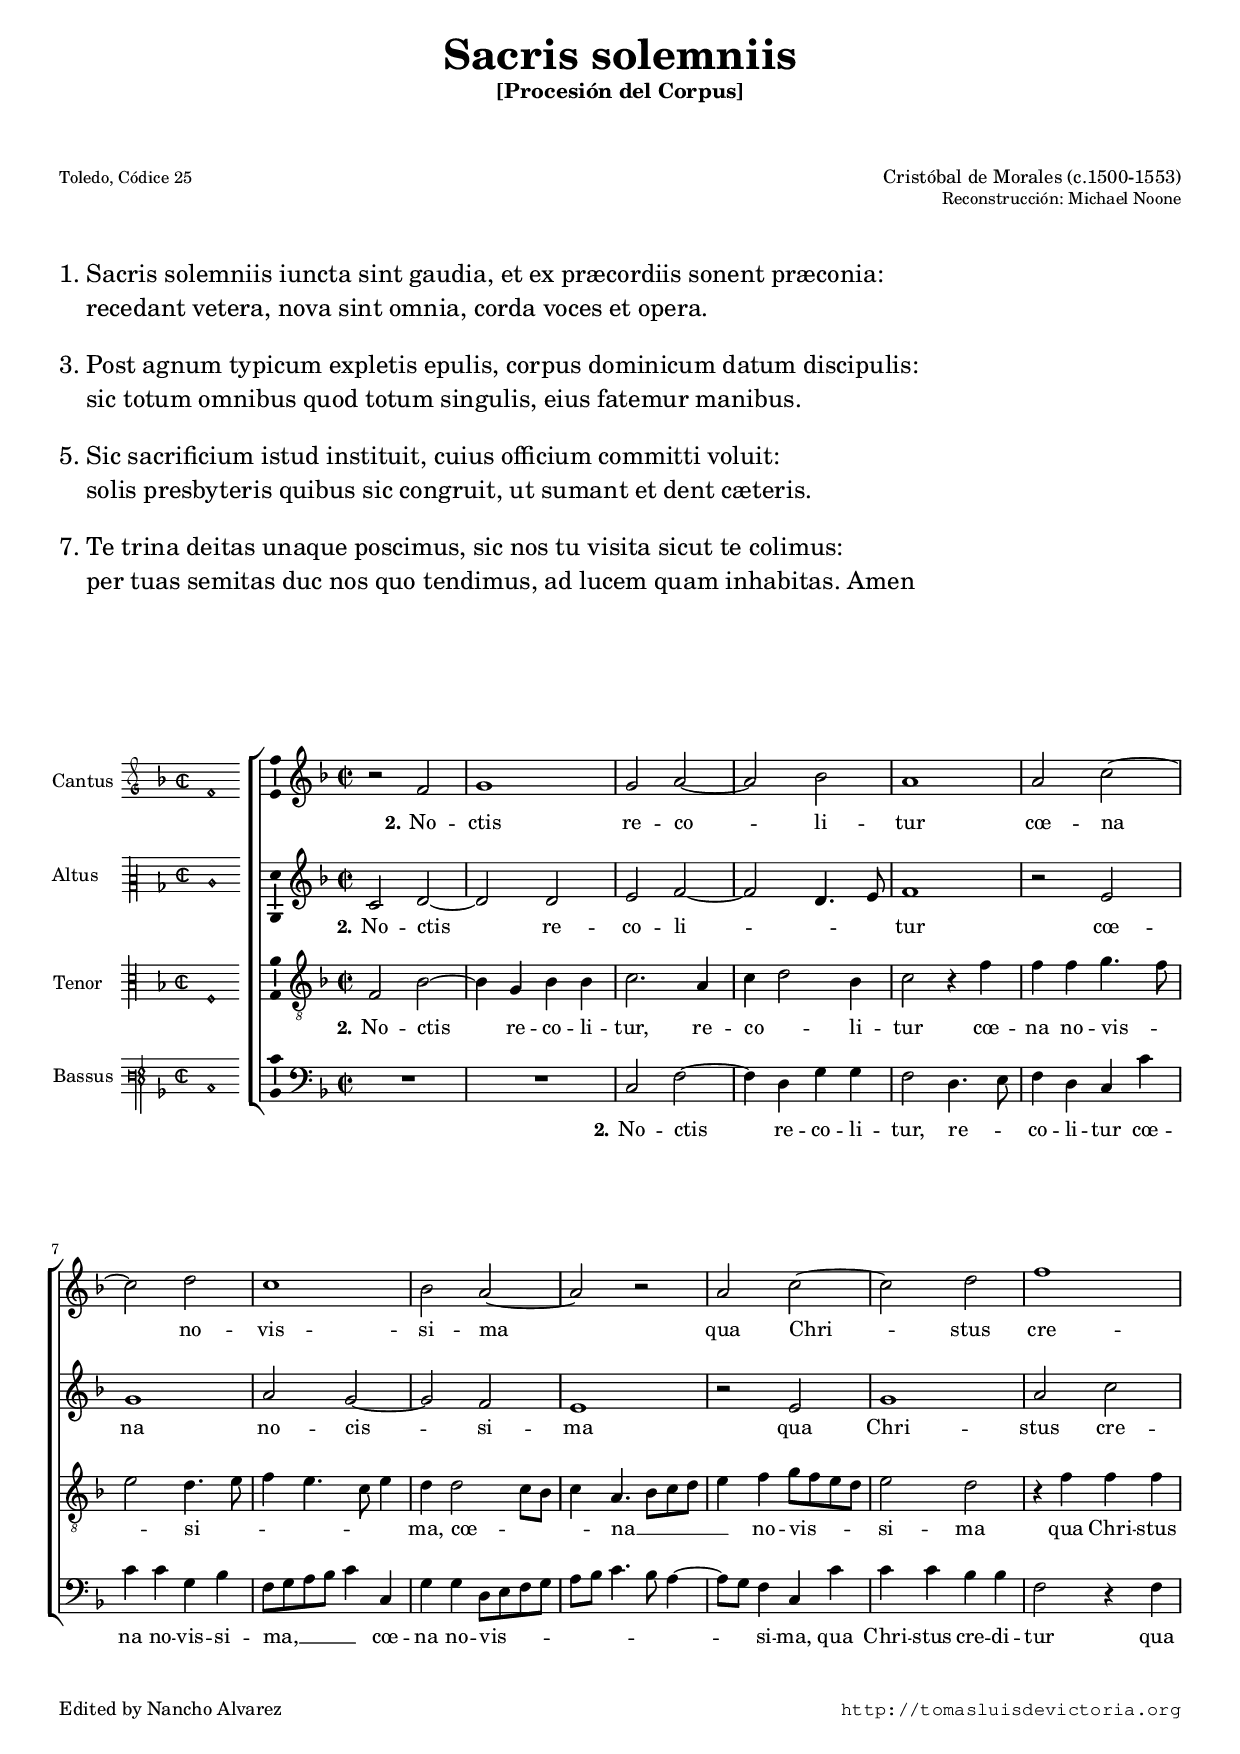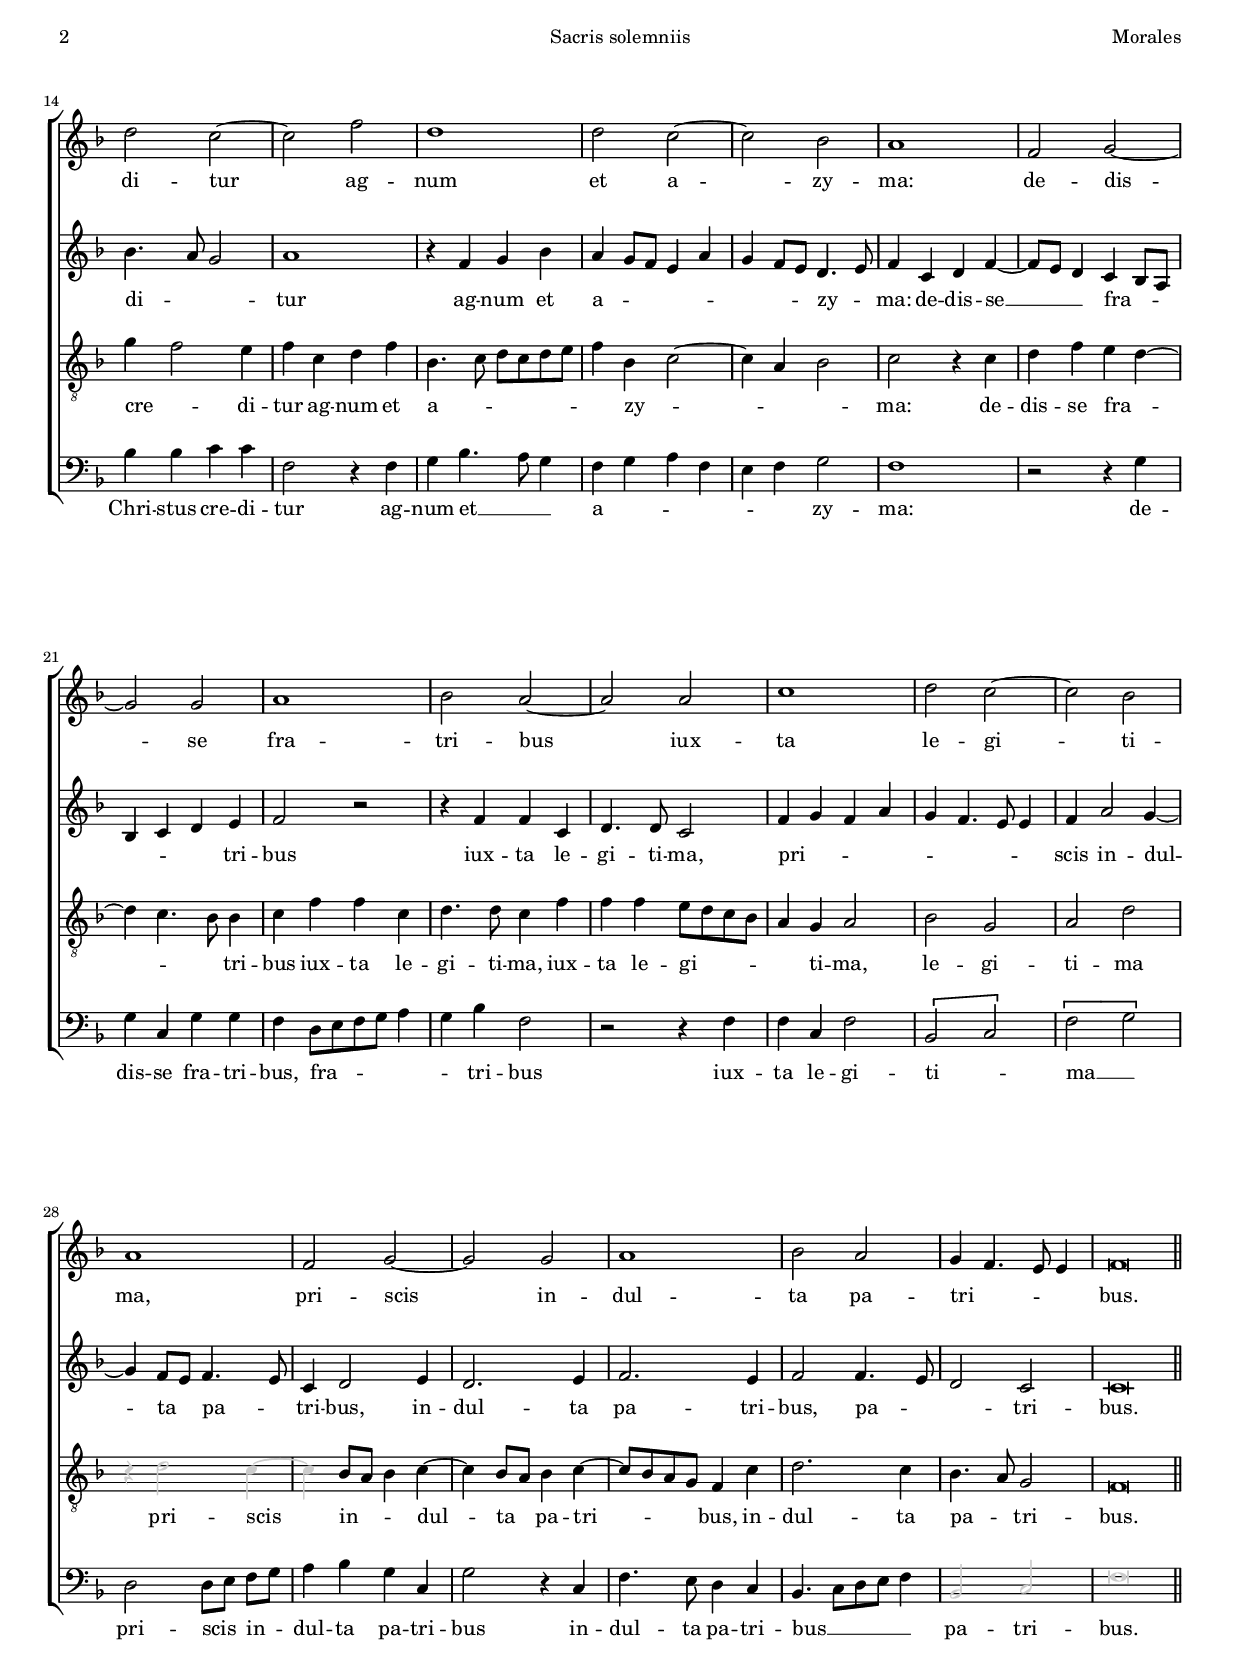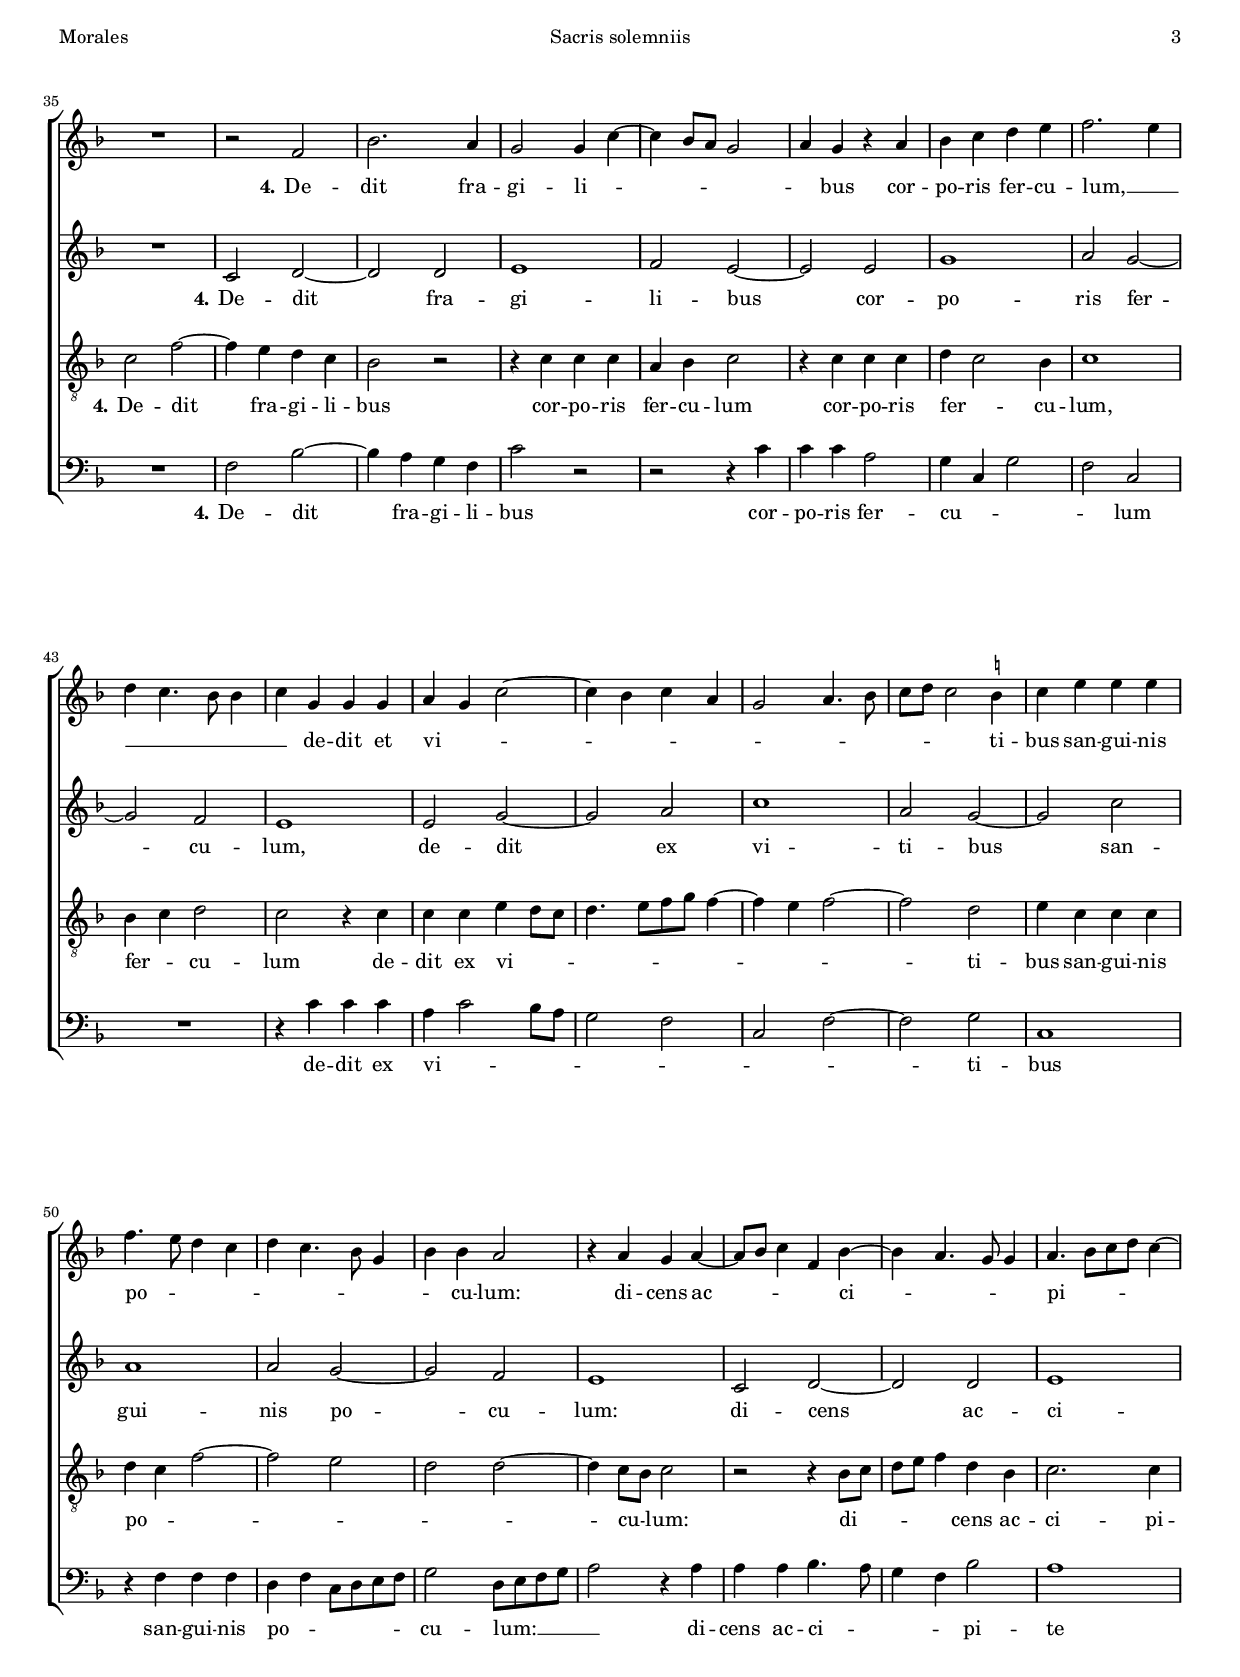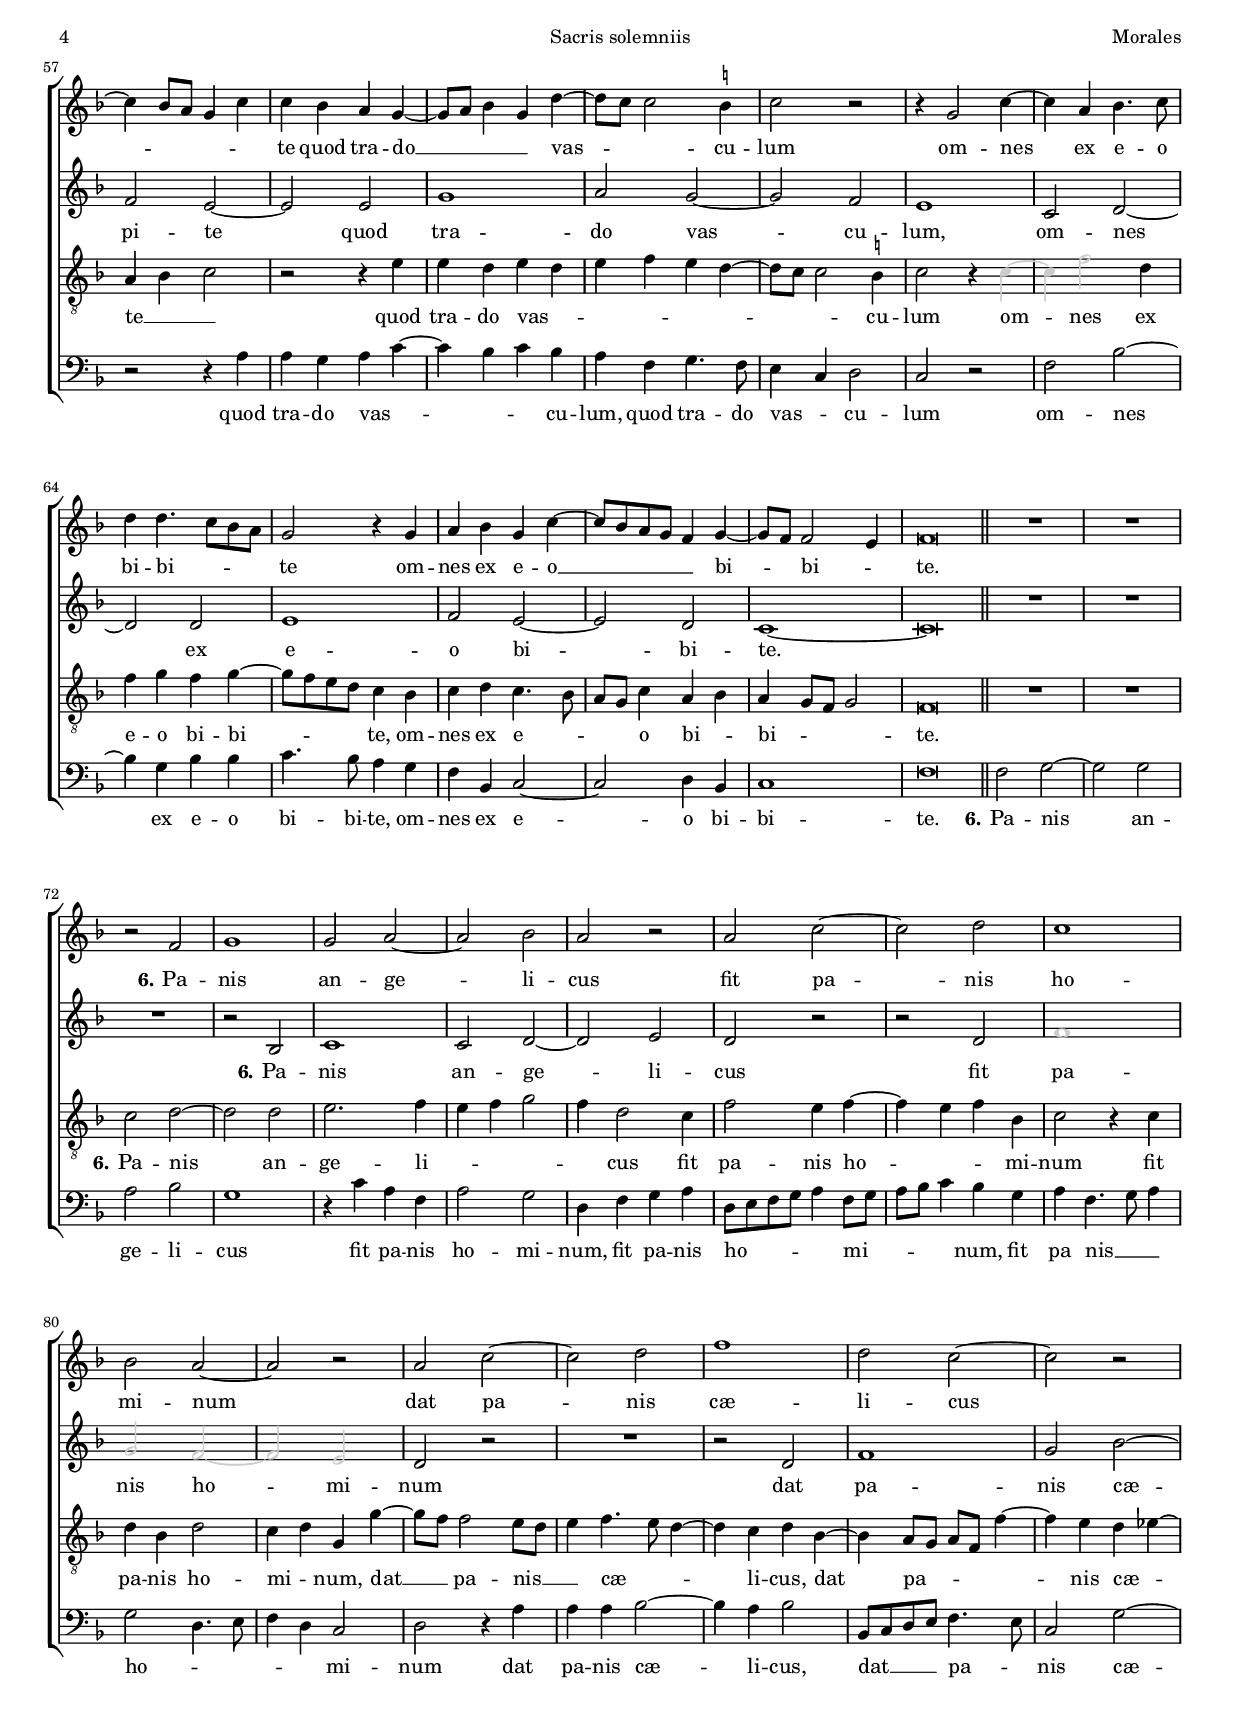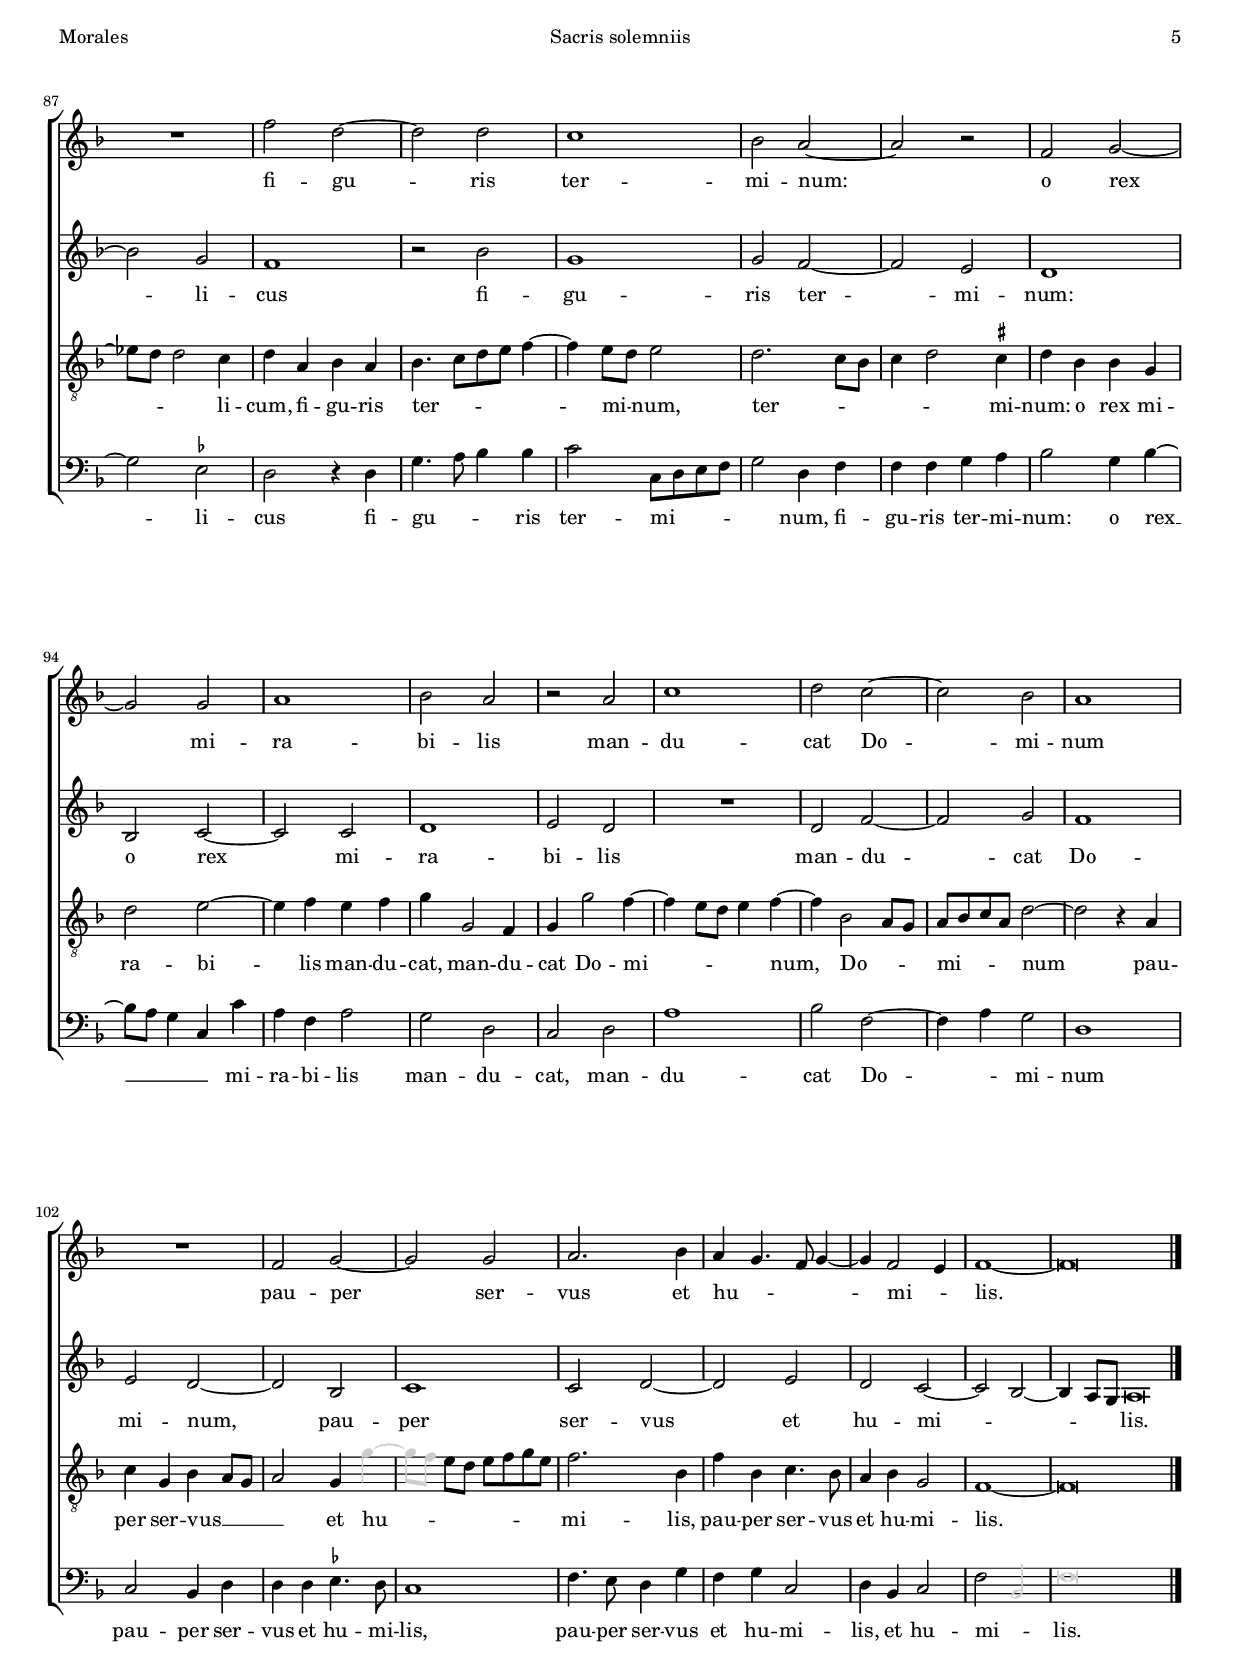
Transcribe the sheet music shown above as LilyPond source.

\version "2.18.0"

#(set-default-paper-size "a4")
#(set-global-staff-size 16.3)
#(ly:set-option 'point-and-click #f)
%mobile -s15.5 -i3.2 -ball

mtempo={\tempo 4 = 100}
mtempob={\tempo 4 = 50}

colorclaro=#(rgb-color .8 .8 .8)
coloroscuro=#(rgb-color 0 0 0)

mnon={
\override NoteHead.color = \colorclaro
\override Stem.color = \colorclaro
\override Beam.color = \colorclaro
\override Flag.color = \colorclaro
\override Dots.color = \colorclaro
\override Tie.color = \colorclaro
\override Rest.color = \colorclaro
\override AccidentalSuggestion.color = \colorclaro
\override MultiMeasureRest.color = \colorclaro
}
mnoff={
\override NoteHead.color = \coloroscuro
\override Stem.color = \coloroscuro
\override Beam.color = \coloroscuro
\override Flag.color = \coloroscuro
\override Dots.color = \coloroscuro
\override Tie.color = \coloroscuro
\override Rest.color = \coloroscuro
\override AccidentalSuggestion.color = \coloroscuro
\override MultiMeasureRest.color = \coloroscuro
}

italicas=\override LyricText.font-shape = #'italic
rectas=\override LyricText.font-shape = #'upright
ss=\once \set suggestAccidentals = ##t
incipitwidth = 20

htitle="Sacris solemniis"
hcomposer="Morales"

\header {
	title=\markup{\fontsize #3 "Sacris solemniis"}
	subtitle="[Procesión del Corpus]" % himno de maitines
	subsubtitle=\markup{\null \vspace #2 }
	composer=\markup{\right-column{"Cristóbal de Morales (c.1500-1553)" \smaller \raise #1 "Reconstrucción: Michael Noone"}}
        pdfauthor=\composer
	%opus="(-)"
	poet=\markup{\smaller "Toledo, Códice 25"} 
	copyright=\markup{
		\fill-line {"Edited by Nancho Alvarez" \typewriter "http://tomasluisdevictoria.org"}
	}
%	tagline=""
}

global={\key f \major \time 2/2 \skip 1*34 \bar "||" \pageBreak
				\skip 1*35 \bar "||"
				\skip 1*40 \bar "|."

}

cantus=\relative c'{
	r2 f
	g1
	g2 a ~
	a bes
	a1
	a2 c ~
	c d
	c1
	bes2 a ~
	a r
	a c ~
	c d
	f1
	d2 c ~
	c f
	d1
	d2 c ~
	c bes
	a1
	f2 g ~
	g g
	a1
	bes2 a ~
	a a
	c1
	d2 c ~
	c bes
	a1
	f2 g ~
	g2 g
	a1
	bes2 a
	g4 f4. e8 e4
	f\breve*1/2
	R1
	r2 f
	bes2. a4
	g2 g4 c ~
	c4 bes8 a g2
	a4 g r a
	bes c d e
	f2. e4
	d c4. bes8 bes4 % mn \ss b
	c4 g g g
	a g c2 ~
	c4 bes c a
	g2 a4. bes8
	c d c2 \ss b4
	c4 e e e
	f4. e8 d4 c
	d4 c4. bes8 g4
	bes4 bes a2
	r4 a g a ~
	a8 bes c4 f, bes4 ~
	bes4 a4. g8 g4
	a4. bes8[ c d] c4 ~
	c bes8 a g4 c
	c bes a g ~
	g8 a bes4 g d' ~
	d8 c c2 \ss b4
	c2 r
	r4 g2 c4 ~
	c a bes4. c8
	d4 d4. c8 bes a
	g2 r4 g
	a bes g c ~
	c8 bes a g f4 g ~
	g8 f f2 e4 
	f\breve*1/2
	R1*2
	r2 f
	g1
	g2 a ~
	a bes
	a r
	a2 c ~
	c d
	c1
	bes2 a ~
	a r
	a2 c ~
	c d
	f1
	d2 c ~
	c r
	R1
	f2 d ~
	d d 
	c1
	bes2 a ~
	a r
	f2 g ~
	g g 
	a1
	bes2 a
	r2 a
	c1
	d2 c ~
	c bes
	a1
	R1
	f2 g ~
	g g
	a2. bes4
	a4 g4. f8 g4 ~
	g4 f2 e4
	f1 ~
	f\breve*1/2
}

altus=\relative c'{
	c2 d ~
	d d
	e f ~
	f d4. e8
	f1
	r2 e
	g1
	a2 g ~
	g f
	e1
	r2 e
	g1
	a2 c
	bes4. a8 g2
	a1
	r4 f g bes
	a g8 f e4 a
	g f8 e d4. e8
	f4 c d f ~ 
	f8 e d4 c bes8 a
	bes4 c d e
	f2 r
	r4 f f c
	d4. d8 c2
	f4 g f a 
	g f4. e8 e4
	f4 a2 g4 ~
	g f8 e f4. e8
	c4 d2 e4
	d2. e4
	f2. e4
	f2 f4. e8
	d2 c
	c\breve*1/2
	R1
	c2 d ~
	d d
	e1
	f2 e ~
	e e
	g1
	a2 g ~
	g f
	e1
	e2 g ~
	g a
	c1
	a2 g ~
	g c
	a1
	a2 g ~
	g f
	e1
	c2 d ~
	d d
	e1
	f2 e ~
	e e
	g1
	a2 g ~
	g f
	e1
	c2 d ~
	d d
	e1
	f2 e ~
	e d
	c1 ~
	c\breve*1/2
	R1*3
	r2 bes
	c1
	c2 d ~
	d e 
	d r
	r d
	\mnon f1
	g2 f ~
	f e \mnoff 
	d2 r
	R1
	r2 d
	f1
	g2 bes ~
	bes g
	f1
	r2 bes
	g1
	g2 f ~
	f e
	d1
	bes2 c ~
	c c
	d1
	e2 d
	R1
	d2 f ~
	f g
	f1
	e2 d ~
	d bes
	c1
	c2 d ~
	d e
	d c ~
	c bes ~
	bes4 a8 g \mtempob a\breve*1/4
}

tenor=\relative c{
	f2 bes ~
	bes4 g bes bes
	c2. a4
	c4 d2 bes4
	c2 r4 f
	f f g4. f8
	e2 d4. e8
	f4 e4. c8 e4
	d4 d2 c8 bes
	c4 a4. bes8 c d
	e4 f g8 f e d
	e2 d
	r4 f f f
	g4 f2 e4
	f4 c d f
	bes,4. c8 d c d e
	f4 bes, c2 ~
	c4 a bes2
	c r4 c
	d4 f e d ~
	d c4. bes8 bes4
	c4 f f c
	d4. d8 c4 f
	f f e8 d c bes
	a4 g a2
	bes2 g
	a d
	\mnon r4 d2 c4 ~
	c \mnoff bes8 a bes4 c4 ~
	c bes8 a bes4 c ~
	c8 bes a g f4 c'
	d2. c4
	bes4. a8 g2
	f\breve*1/2
	c'2 f ~
	f4 e d c
	bes2 r
	r4 c c c
	a bes c2
	r4 c c c
	d4 c2 bes4
	c1
	bes4 c d2
	c r4 c
	c c e d8 c 
	d4. e8[ f g] f4 ~
	f e f2 ~
	f d
	e4 c c c
	d c f2 ~
	f e
	d d ~
	d4 c8 bes c2 
	r2 r4 bes8 c
	d e f4 d bes
	c2. c4
	a bes c2
	r2 r4 e
	e d e d
	e4 f e d ~
	d8 c c2 \ss b4
	c2 r4 \mnon c ~
	c f2 \mnoff d4
	f g f g ~
	g8 f e d c4 bes
	c d c4. bes8
	a g c4 a bes
	a4 g8 f g2
	f\breve*1/2
	R1*2
	c'2 d ~
	d d
	e2. f4
	e f g2
	f4 d2 c4
	f2 e4 f ~
	f e f bes,
	c2 r4 c
	d4 bes d2
	c4 d g, g' ~
	g8 f f2 e8 d
	e4 f4. e8 d4 ~
	d c d bes4 ~
	bes4 a8 g a8 f f'4 ~
	f e d ees4 ~
	ees8 d d2 c4
	d4 a bes a
	bes4. c8[ d e] f4 ~
	f4 e8 d e2
	d2. c8 bes
	c4 d2 \ss cis4
	d4 bes bes g
	d'2 e ~
	e4 f e f
	g4 g,2 f4
	g4 g'2 f4 ~
	f e8 d e4 f4 ~
	f bes,2 a8 g
	a bes c a d2 ~
	d r4 a
	c g bes a8 g
	a2 g4 \mnon g' ~
	g8 f \mnoff e8[ d] e[ f g e]
	f2. bes,4
	f'4 bes, c4. bes8
	a4 bes g2
	f1 ~
	f\breve*1/2
}

bassus=\relative c{
	R1*2
	c2 f ~
	f4 d g g
	f2 d4. e8
	f4 d c c'
	c c g bes
	f8 g a bes c4 c,
	g'4 g d8 e f g
	a bes c4. bes8 a4 ~
	a8 g f4 c c'
	c c bes bes
	f2 r4 f
	bes bes c c
	f,2 r4 f
	g bes4. a8 g4
	f g a f
	e f g2
	f1
	r2 r4 g
	g c, g' g
	f d8[ e f g] a4
	g4 bes f2
	r2 r4 f
	f c f2
	\[bes, c\]
	\[f g\]
	d2 d8[ e] f[ g]
	a4 bes g c,
	g'2 r4 c,
	f4. e8 d4 c
	bes4. c8[ d e] f4
	\mnon bes,2 c
	f\breve*1/2 \mnoff 
	R1
	f2 bes ~
	bes4 a g f
	c'2 r
	r2 r4 c
	c c a2
	g4 c, g'2
	f c
	R1
	r4 c' c c
	a4 c2 bes8 a
	g2 f
	c f ~
	f g
	c,1
	r4 f f f
	d f c8 d e f
	g2 d8 e f g
	a2 r4 a
	a a bes4. a8
	g4 f bes2
	a1 
	r2 r4 a
	a g a c ~
	c bes c bes
	a4 f g4. f8
	e4 c d2
	c r
	f2 bes ~
	bes4 g bes bes
	c4. bes8 a4 g
	f bes, c2 ~
	c d4 bes
	c1
	f\breve*1/2
	f2 g ~
	g g
	a bes
	g1
	r4 c a f
	a2 g
	d4 f g a
	d,8 e f g a4 f8 g
	a bes c4 bes g
	a f4. g8 a4
	g2 d4. e8
	f4 d c2
	d r4 a'
	a a bes2 ~
	bes4 a bes2
	bes,8 c d e f4. e8
	c2 g' ~
	g \ss ees
	d2 r4 d
	g4. a8 bes4 bes
	c2 c,8 d e f
	g2 d4 f
	f f g a
	bes2 g4 bes ~
	bes8 a g4 c, c'
	a f a2
	g2 d
	c d
	a'1
	bes2 f ~
	f4 a g2
	d1
	c2 bes4 d
	d d \ss ees4. d8
	c1
	f4. e8 d4 g
	f g c,2
	d4 bes c2
	f \mnon bes,
	f'\breve*1/2 \mnoff
}

% Application of text completely reworked editorially

textocantus=\lyricmode{
\set stanza = "2."
No -- ctis re -- co -- li -- tur cœ -- na no -- vis -- si -- ma
qua Chri -- stus cre -- di -- tur ag -- num
et a -- zy -- ma:
de -- dis -- se fra -- tri -- bus
iux -- ta le -- gi -- ti -- ma,
pri -- scis in -- dul -- ta pa -- tri -- _ _ _ bus.
\set stanza = "4."
De -- dit fra -- gi -- li -- _ _ _ _ _ bus
cor -- po -- ris fer -- cu -- lum, __ _ _ _ _ _ _ 
de -- dit et vi -- _ _ _ _ _ _ _ _ _ _ _ ti -- bus
san -- gui -- nis po -- _ _ _ _ _ _ _ _ cu -- lum:
di -- cens ac -- _ _ _ ci -- _ _ _ pi -- _ _ _ _ _ _ _ _ te
quod tra -- do __ _ _ _ vas -- _ _ cu -- lum
om -- nes
ex e -- o bi -- bi -- _ _ _ te
om -- nes ex e -- o __ _ _ _ _ bi -- _ bi -- _ te.
\set stanza = "6."
Pa -- nis an -- ge -- li -- cus
fit pa -- nis ho -- mi -- num
dat pa -- nis cæ -- li -- cus
fi -- gu -- ris
ter -- mi -- num:
o rex
mi -- ra -- bi -- lis
man -- du -- cat Do -- mi -- num
pau -- per ser -- vus et hu -- _ _ _ mi -- _ lis.
}

textoaltus=\lyricmode{
\set stanza = "2."
No -- ctis re -- co -- li -- _ _ tur
cœ -- na no -- cis -- si -- ma
qua Chri -- stus cre -- di -- _ _ tur
ag -- num et a -- _ _ _ _ _ _ _ zy -- _ ma:
de -- dis -- se __ _ _ fra -- _ _ _ _ _ tri -- bus
iux -- ta le -- gi -- ti -- ma,
pri -- _ _ _ _ _ _ _ scis
in -- dul -- ta _ pa -- _ tri -- bus,
in -- dul -- ta pa -- tri -- bus,
pa -- _ _ tri -- bus.
\set stanza = "4."
De -- dit fra -- gi -- li -- bus
cor -- po -- ris fer -- cu -- lum,
de -- dit ex vi -- ti -- bus
san -- gui -- nis
po -- cu -- lum:
di -- cens ac -- ci -- pi -- te
quod tra -- do vas -- cu -- lum,
om -- nes ex e -- o bi -- bi -- te.
\set stanza = "6."
Pa -- nis an -- ge -- li -- cus
fit pa -- nis ho -- mi -- num
dat pa -- nis cæ -- li -- cus
fi -- gu -- ris ter -- mi -- num:
o rex mi -- ra -- bi -- lis
man -- du -- cat Do -- mi -- num,
pau -- per ser -- vus et hu -- mi -- _ _ _ lis.
}

textotenor=\lyricmode{
\set stanza = "2."
No -- ctis re -- co -- li -- tur,
re -- co -- _ li -- tur
cœ -- na no -- vis -- _ _ si -- _ _ _ _ _ ma,
cœ -- _ _ _ na __ _ _ _ _ no -- vis -- _ _ _ si -- ma
qua Chri -- stus cre -- _ di -- tur
ag -- num et a -- _ _ _ _ _ _ zy -- _ _ _ ma:
de -- dis -- se fra -- _ _ _ tri -- bus
iux -- ta le -- gi -- ti -- ma,
iux -- ta le -- gi -- _ _ _ _ ti -- ma,
le -- gi -- ti -- ma
pri -- scis in -- _ _ dul -- ta _ pa -- tri -- _ _ _ bus,
in -- dul -- ta pa -- _ tri -- bus.
\set stanza = "4."
De -- dit fra -- gi -- li -- bus
cor -- po -- ris fer -- cu -- lum
cor -- po -- ris fer -- _ cu -- lum,
fer -- _ cu -- lum
de -- dit ex vi -- _ _ _ _ _ _ _ _ _ ti -- bus
san -- gui -- nis po -- _ _ _ _ _ cu -- _ lum:
di -- _ _ _ _ cens ac -- ci -- pi -- te __ _ _ 
quod tra -- do vas -- _ _ _ _ _ _ _ cu -- lum
om -- nes ex e -- o bi -- bi -- _ _ _ te,
om --  nes ex e -- _ _ _ o bi -- _ bi -- _ _ _ te.
\set stanza = "6."
Pa -- nis an -- ge -- li -- _ _ _ _ cus
fit pa -- nis ho -- _ _ mi -- num
fit pa -- nis ho -- mi -- _ num,
dat __ _ pa -- nis __ _ _ cæ -- _ _ li -- cus,
dat pa -- _ _ _ _ nis cæ -- _ _ _ li -- cum,
fi -- gu -- ris ter -- _ _ _ _ mi -- _ num,
ter -- _ _ _ _ mi -- num:
o rex mi -- ra -- bi -- lis
man -- du -- cat,
man -- du -- cat
Do -- mi -- _ _ _ num,
Do -- _ _ mi -- _ _ _ num
pau -- per ser -- vus __ _ _ _
et hu -- _ _ _ _ _ _ _ mi -- lis,
pau -- per ser -- vus et hu -- mi -- lis.
}

textobassus=\lyricmode{
\set stanza = "2."
No -- ctis re -- co -- li -- tur,
re -- _ co -- li -- tur
cœ -- na no -- vis -- si -- ma, __ _ _ _ _
cœ -- na no -- vis -- _ _ _ _ _ _ _ _ _ si -- ma,
qua Chri -- stus cre -- di -- tur
qua Chri -- stus cre -- di -- tur
ag -- num et __ _ _ a -- _ _ _ _ _ zy -- ma:
de -- dis -- se fra -- tri -- bus,
fra -- _ _ _ _ _ tri -- bus
iux -- ta le -- gi -- ti -- _ ma __ _ 
pri -- scis _ in -- _ dul -- ta pa -- tri -- bus
in -- dul -- ta pa -- tri -- bus __ _ _ _ _ 
pa -- tri -- bus.
\set stanza = "4."
De -- dit fra -- gi -- li -- bus
cor -- po -- ris fer -- cu -- _ _ _ lum
de -- dit ex vi -- _ _ _ _ _ _ _ ti -- bus
san -- gui -- nis po -- _ _ _ _ _ cu -- lum: __ _ _ _ _ 
di -- cens ac -- ci -- _ _ _ pi -- te
quod tra -- do vas -- _ _ _ cu -- lum,
quod tra -- do vas -- _ cu -- lum
om -- nes
ex e -- o bi -- bi -- te,
om -- nes ex e -- o bi -- bi -- te.
\set stanza = "6."
Pa -- nis an -- ge -- li -- cus
fit pa -- nis ho -- mi -- num,
fit pa -- nis ho -- _ _ _ _ mi -- _ _ _ _ num,
fit pa nis __ _ _ ho -- _ _ _ _ mi -- num
dat pa -- nis cæ -- li -- cus,
dat __ _ _ _ pa -- _ nis cæ -- li -- cus
fi -- gu -- _ _ ris ter -- mi -- _ _ _ _ num,
fi -- gu -- ris ter -- mi -- num:
o rex __ _ _ _ mi -- ra -- bi -- lis
man -- du -- cat,
man -- du -- cat
Do -- _ mi -- num
pau -- per ser -- vus
et hu -- mi -- lis,
pau -- per ser -- vus et hu -- mi -- lis,
et hu -- mi -- _ lis.
}


incipitcantus=\markup{
	\score{
		{ 
		\set Staff.instrumentName="Cantus " % Tiple
		\override NoteHead.style = #'neomensural
		\override Staff.TimeSignature.style = #'neomensural
		\cadenzaOn 
		\clef "petrucci-g"
		\key f \major
		\time 2/2
		f'1
		} 
	\layout { line-width=\incipitwidth indent = 0 }
	}
}

incipitaltus=\markup{
	\score{
		{ 
		\set Staff.instrumentName="Altus    "
		\override NoteHead.style = #'neomensural 
		\override Staff.TimeSignature.style = #'neomensural
		\cadenzaOn 
		\clef "petrucci-c2"
		\key f \major
		\time 2/2
		c'1
		} 
	\layout { line-width=\incipitwidth indent = 0 }
	}
}


incipittenor=\markup{
	\score{
		{ 
		\set Staff.instrumentName="Tenor   "
		\override NoteHead.style = #'neomensural 
		\override Staff.TimeSignature.style = #'neomensural
		\cadenzaOn 
		\clef "petrucci-c3"
		\key f \major
		\time 2/2
		f1
		} 
	\layout { line-width=\incipitwidth indent=0 }
	}
}

incipitbassus=\markup{
	\score{
		{ 
		\set Staff.instrumentName="Bassus "
		\override NoteHead.style = #'neomensural
		\override Staff.TimeSignature.style = #'neomensural
		\cadenzaOn 
		\clef "petrucci-f3"
		\key f \major
		\time 2/2
		c
		} 
	\layout { line-width=\incipitwidth indent = 0 }
	}
}


%{
Noctis recolitur cœna novissima,
qua Christus creditur agnum et azyma:
dedisse fratribus iuxta legitima
priscis indulta patribus.

Dedit fragilibus corporis ferculum,
dedit ex vitibus sanguinis poculum:
dicens accipite quod trado vasculum,
omnes ex eo bibite.

Panis angelicus fit panis hominum,
dat panis cælicus figuris terminum:
o res mirabilis! manducat Dominum
pauper servus et humilis.
%}

\markup{\null \vspace #2 }
\markup{\fontsize #2.5
\column{
 "1. Sacris solemniis iuncta sint gaudia,
et ex præcordiis sonent præconia:"
"    recedant vetera, nova sint omnia,
corda voces et opera."}
}
\markup{\null \vspace #1 }
\markup{\fontsize #2.5
\column{
"3. Post agnum typicum expletis epulis,
corpus dominicum datum discipulis:"
"    sic totum omnibus quod totum singulis,
eius fatemur manibus."}
}
\markup{\null \vspace #1 }
\markup{\fontsize #2.5
\column{
"5. Sic sacrificium istud instituit,
cuius officium committi voluit:"
"    solis presbyteris quibus sic congruit,
ut sumant et dent cæteris."}
}
\markup{\null \vspace #1 }
\markup{\fontsize #2.5
\column{
"7. Te trina deitas unaque poscimus,
sic nos tu visita sicut te colimus:" % tu nos
"    per tuas semitas duc nos quo tendimus,
ad lucem quam inhabitas. Amen"}
}

%tablet \pageBreak

\score {\transpose c' c'{
\new ChoirStaff<<

	\new Staff <<\global
	\new Voice="v1" {
		\set Staff.instrumentName=\incipitcantus
		\clef "treble"
		\cantus }
	\new Lyrics \lyricsto "v1" {\textocantus }
	>>

	\new Staff <<\global
	\new Voice="v2" {
		\set Staff.instrumentName=\incipitaltus
		\clef "treble"
		\altus }
	\new Lyrics \lyricsto "v2" {\textoaltus }
	>>
	
	\new Staff <<\global
	\new Voice="v3" {
		\set Staff.instrumentName=\incipittenor
		\clef "G_8"
		\tenor }
	\new Lyrics \lyricsto "v3" {\textotenor }
	>>

	\new Staff <<\global
	\new Voice="v4" {
		\set Staff.instrumentName=\incipitbassus
		\clef "bass"
		\bassus }
	\new Lyrics \lyricsto "v4" {\textobassus }
	>>
	
>>

	} % transpose

\layout{ 
	\context {\Lyrics 
		\override VerticalAxisGroup.staff-affinity = #UP
		\override VerticalAxisGroup.nonstaff-relatedstaff-spacing =
			#'((basic-distance . 0) (minimum-distance . 0) (padding . 1))
		%\override LyricText.font-size = #1.2
		\override LyricHyphen.minimum-distance = #0.5
	}
	\context {\Score 
                tempoHideNote = ##t
		\override BarNumber.padding = #2 
	}
	\context {\Voice 
		%melismaBusyProperties = #'()
		%autoBeaming = ##f
	}
	\context {\Staff 
                %\RemoveEmptyStaves
                %\override VerticalAxisGroup.remove-first = ##t
		\override VerticalAxisGroup.staff-staff-spacing =
			#'((basic-distance . 10) (minimum-distance . 0) (padding . 1))
		\consists Ambitus_engraver 
		\override LigatureBracket.padding = #1
	}
}

%\midi { \mtempo }

}

\paper{
	evenHeaderMarkup=\markup  \fill-line { \fromproperty #'page:page-number-string \htitle \hcomposer }
	oddHeaderMarkup= \markup  \fill-line { \on-the-fly #not-first-page \hcomposer \on-the-fly #not-first-page \htitle \on-the-fly #not-first-page \fromproperty #'page:page-number-string }
	%system-count=8
	ragged-last-bottom = ##f
	indent=3.4\cm
	system-system-spacing =
	#'((basic-distance . 20) (minimum-distance . 0) (padding . 5))
	top-system-spacing = % header
	#'((basic-distance . 10) (minimum-distance . 0) (padding . 0))
	last-bottom-spacing = % footer
	#'((basic-distance . 12) (minimum-distance . 0) (padding . 0))
	%top-markup-spacing #'basic-distance = 0
	markup-system-spacing #'basic-distance = 20

}
